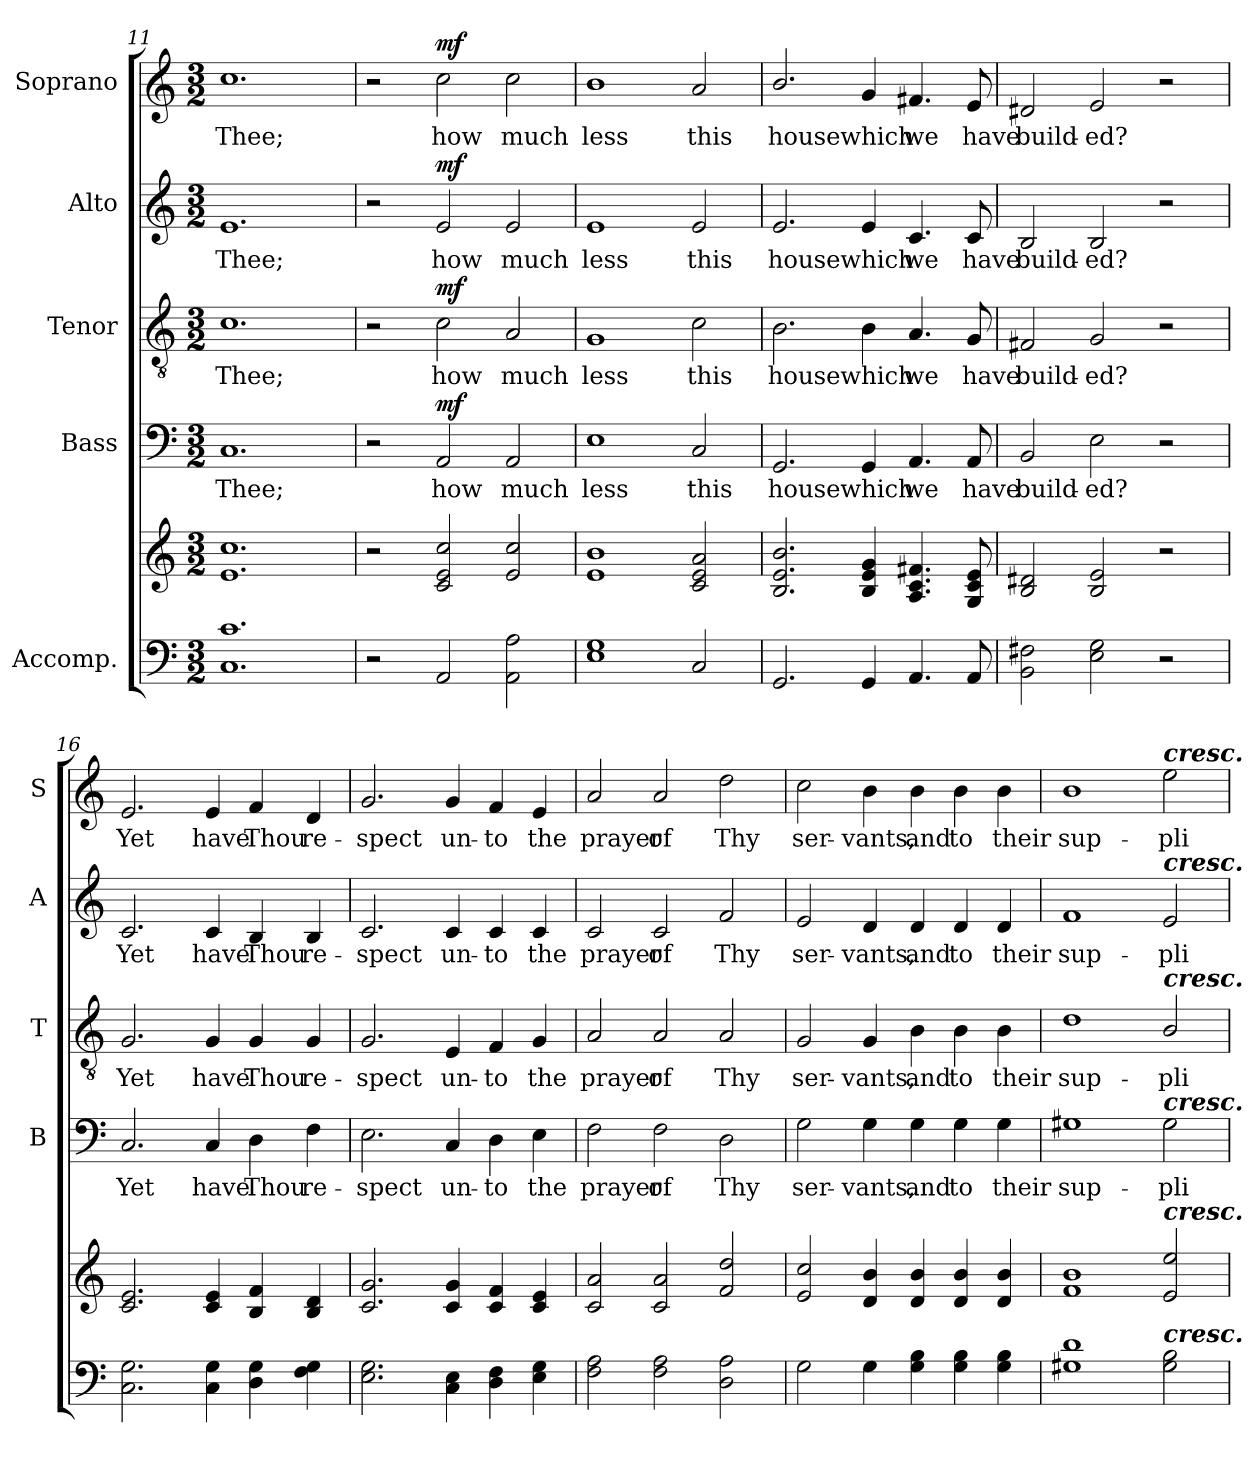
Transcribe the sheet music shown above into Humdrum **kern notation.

**kern	**kern	**dynam	**kern	**text	**dynam	**kern	**text	**dynam	**kern	**text	**dynam	**kern	**text	**dynam
*part5	*part5	*part5	*part4	*part4	*part4	*part3	*part3	*part3	*part2	*part2	*part2	*part1	*part1	*part1
*staff6	*staff5	*staff5/6	*staff4	*staff4	*staff4	*staff3	*staff3	*staff3	*staff2	*staff2	*staff2	*staff1	*staff1	*staff1
*I"Accomp.	*	*	*I"Bass	*	*	*I"Tenor	*	*	*I"Alto	*	*	*I"Soprano	*	*
*	*	*	*I'B	*	*	*I'T	*	*	*I'A	*	*	*I'S	*	*
*clefF4	*clefG2	*	*clefF4	*	*	*clefGv2	*	*	*clefG2	*	*	*clefG2	*	*
*k[]	*k[]	*	*k[]	*	*	*k[]	*	*	*k[]	*	*	*k[]	*	*
*C:	*C:	*	*C:	*	*	*C:	*	*	*C:	*	*	*C:	*	*
*M3/2	*M3/2	*	*M3/2	*	*	*M3/2	*	*	*M3/2	*	*	*M3/2	*	*
=11	=11	=11	=11	=11	=11	=11	=11	=11	=11	=11	=11	=11	=11	=11
!	!	!	!	!LO:LY:b	!	!	!LO:LY:b	!	!	!LO:LY:b	!	!	!LO:LY:b	!
1.C 1.c	1.e 1.cc	.	1.C	Thee;	.	1.c	Thee;	.	1.e	Thee;	.	1.cc	Thee;	.
=12	=12	=12	=12	=12	=12	=12	=12	=12	=12	=12	=12	=12	=12	=12
2r	2r	.	2r	.	.	2r	.	.	2r	.	.	2r	.	.
!	!	!LO:DY:b=2	!	!LO:LY:b	!	!	!LO:LY:b	!	!	!LO:LY:b	!	!	!LO:LY:b	!
!	!	!LO:DY:n=1:b	!	!	!LO:DY:b	!	!	!LO:DY:b	!	!	!LO:DY:b	!	!	!LO:DY:b
2AA/	2c/ 2e/ 2cc/	mf mf	2AA/	how	mf	2c\	how	mf	2e/	how	mf	2cc\	how	mf
!	!	!	!	!LO:LY:b	!	!	!LO:LY:b	!	!	!LO:LY:b	!	!	!LO:LY:b	!
2AA\ 2A\	2e/ 2cc/	.	2AA/	much	.	2A/	much	.	2e/	much	.	2cc\	much	.
!!LO:LB:g=z
=13	=13	=13	=13	=13	=13	=13	=13	=13	=13	=13	=13	=13	=13	=13
!	!	!	!	!LO:LY:b	!	!	!LO:LY:b	!	!	!LO:LY:b	!	!	!LO:LY:b	!
1E 1G	1e 1b	.	1E	less	.	1G	less	.	1e	less	.	1b	less	.
!	!	!	!	!LO:LY:b	!	!	!LO:LY:b	!	!	!LO:LY:b	!	!	!LO:LY:b	!
2C/	2c/ 2e/ 2a/	.	2C/	this	.	2c\	this	.	2e/	this	.	2a/	this	.
=14	=14	=14	=14	=14	=14	=14	=14	=14	=14	=14	=14	=14	=14	=14
!	!	!	!	!LO:LY:b	!	!	!LO:LY:b	!	!	!LO:LY:b	!	!	!LO:LY:b	!
2.GG/	2.B/ 2.e/ 2.b/	.	2.GG/	house	.	2.B\	house	.	2.e/	house	.	2.b/	house	.
!	!	!	!	!LO:LY:b	!	!	!LO:LY:b	!	!	!LO:LY:b	!	!	!LO:LY:b	!
4GG/	4B/ 4e/ 4g/	.	4GG/	which	.	4B\	which	.	4e/	which	.	4g/	which	.
!	!	!	!	!LO:LY:b	!	!	!LO:LY:b	!	!	!LO:LY:b	!	!	!LO:LY:b	!
4.AA/	4.A/ 4.c/ 4.f#X/	.	4.AA/	we	.	4.A/	we	.	4.c/	we	.	4.f#X/	we	.
!	!	!	!	!LO:LY:b	!	!	!LO:LY:b	!	!	!LO:LY:b	!	!	!LO:LY:b	!
8AA/	8G/ 8c/ 8e/	.	8AA/	have	.	8G/	have	.	8c/	have	.	8e/	have	.
=15	=15	=15	=15	=15	=15	=15	=15	=15	=15	=15	=15	=15	=15	=15
!	!	!	!	!LO:LY:b	!	!	!LO:LY:b	!	!	!LO:LY:b	!	!	!LO:LY:b	!
2BB\ 2F#X\	2B/ 2d#X/	.	2BB/	build-	.	2F#X/	build-	.	2B/	build-	.	2d#X/	build-	.
!	!	!	!	!LO:LY:b	!	!	!LO:LY:b	!	!	!LO:LY:b	!	!	!LO:LY:b	!
2E\ 2G\	2B/ 2e/	.	2E\	-ed?	.	2G/	-ed?	.	2B/	-ed?	.	2e/	-ed?	.
2r	2r	.	2r	.	.	2r	.	.	2r	.	.	2r	.	.
=16	=16	=16	=16	=16	=16	=16	=16	=16	=16	=16	=16	=16	=16	=16
!	!	!	!	!LO:LY:b	!	!	!LO:LY:b	!	!	!LO:LY:b	!	!	!LO:LY:b	!
2.C\ 2.G\	2.c/ 2.e/	.	2.C/	Yet	.	2.G/	Yet	.	2.c/	Yet	.	2.e/	Yet	.
!	!	!	!	!LO:LY:b	!	!	!LO:LY:b	!	!	!LO:LY:b	!	!	!LO:LY:b	!
4C\ 4G\	4c/ 4e/	.	4C/	have	.	4G/	have	.	4c/	have	.	4e/	have	.
!	!	!	!	!LO:LY:b	!	!	!LO:LY:b	!	!	!LO:LY:b	!	!	!LO:LY:b	!
4D\ 4G\	4B/ 4f/	.	4D\	Thou	.	4G/	Thou	.	4B/	Thou	.	4f/	Thou	.
!	!	!	!	!LO:LY:b	!	!	!LO:LY:b	!	!	!LO:LY:b	!	!	!LO:LY:b	!
4F\ 4G\	4B/ 4d/	.	4F\	re-	.	4G/	re-	.	4B/	re-	.	4d/	re-	.
=17	=17	=17	=17	=17	=17	=17	=17	=17	=17	=17	=17	=17	=17	=17
!	!	!	!	!LO:LY:b	!	!	!LO:LY:b	!	!	!LO:LY:b	!	!	!LO:LY:b	!
2.E\ 2.G\	2.c/ 2.g/	.	2.E\	-spect	.	2.G/	-spect	.	2.c/	-spect	.	2.g/	-spect	.
!	!	!	!	!LO:LY:b	!	!	!LO:LY:b	!	!	!LO:LY:b	!	!	!LO:LY:b	!
4C\ 4E\	4c/ 4g/	.	4C/	un-	.	4E/	un-	.	4c/	un-	.	4g/	un-	.
!	!	!	!	!LO:LY:b	!	!	!LO:LY:b	!	!	!LO:LY:b	!	!	!LO:LY:b	!
4D\ 4F\	4c/ 4f/	.	4D\	-to	.	4F/	-to	.	4c/	-to	.	4f/	-to	.
!	!	!	!	!LO:LY:b	!	!	!LO:LY:b	!	!	!LO:LY:b	!	!	!LO:LY:b	!
4E\ 4G\	4c/ 4e/	.	4E\	the	.	4G/	the	.	4c/	the	.	4e/	the	.
=18	=18	=18	=18	=18	=18	=18	=18	=18	=18	=18	=18	=18	=18	=18
!	!	!	!	!LO:LY:b	!	!	!LO:LY:b	!	!	!LO:LY:b	!	!	!LO:LY:b	!
2F\ 2A\	2c/ 2a/	.	2F\	prayer	.	2A/	prayer	.	2c/	prayer	.	2a/	prayer	.
!	!	!	!	!LO:LY:b	!	!	!LO:LY:b	!	!	!LO:LY:b	!	!	!LO:LY:b	!
2F\ 2A\	2c/ 2a/	.	2F\	of	.	2A/	of	.	2c/	of	.	2a/	of	.
!	!	!	!	!LO:LY:b	!	!	!LO:LY:b	!	!	!LO:LY:b	!	!	!LO:LY:b	!
2D\ 2A\	2f/ 2dd/	.	2D\	Thy	.	2A/	Thy	.	2f/	Thy	.	2dd\	Thy	.
!!LO:PB:g=z
=19	=19	=19	=19	=19	=19	=19	=19	=19	=19	=19	=19	=19	=19	=19
!	!	!	!	!LO:LY:b	!	!	!LO:LY:b	!	!	!LO:LY:b	!	!	!LO:LY:b	!
2G\	2e/ 2cc/	.	2G\	ser-	.	2G/	ser-	.	2e/	ser-	.	2cc\	ser-	.
!	!	!	!	!LO:LY:b	!	!	!LO:LY:b	!	!	!LO:LY:b	!	!	!LO:LY:b	!
4G\	4d/ 4b/	.	4G\	-vants,	.	4G/	-vants,	.	4d/	-vants,	.	4b\	-vants,	.
!	!	!	!	!LO:LY:b	!	!	!LO:LY:b	!	!	!LO:LY:b	!	!	!LO:LY:b	!
4G\ 4B\	4d/ 4b/	.	4G\	and	.	4B\	and	.	4d/	and	.	4b\	and	.
!	!	!	!	!LO:LY:b	!	!	!LO:LY:b	!	!	!LO:LY:b	!	!	!LO:LY:b	!
4G\ 4B\	4d/ 4b/	.	4G\	to	.	4B\	to	.	4d/	to	.	4b\	to	.
!	!	!	!	!LO:LY:b	!	!	!LO:LY:b	!	!	!LO:LY:b	!	!	!LO:LY:b	!
4G\ 4B\	4d/ 4b/	.	4G\	their	.	4B\	their	.	4d/	their	.	4b\	their	.
=20	=20	=20	=20	=20	=20	=20	=20	=20	=20	=20	=20	=20	=20	=20
!	!	!	!	!LO:LY:b	!	!	!LO:LY:b	!	!	!LO:LY:b	!	!	!LO:LY:b	!
1G#X 1d	1f 1b	.	1G#X	sup-	.	1d	sup-	.	1f	sup-	.	1b	sup-	.
!	!	!	!	!	!	!	!	!	!	!	!	!LO:TX:a:Bi:t=cresc.	!	!
!	!	!	!	!	!	!	!	!	!LO:TX:a:Bi:t=cresc.	!	!	!	!	!
!	!	!	!	!	!	!LO:TX:a:Bi:t=cresc.	!	!	!	!	!	!	!	!
!	!	!	!LO:TX:a:Bi:t=cresc.	!	!	!	!	!	!	!	!	!	!	!
!	!LO:TX:a:Bi:t=cresc.	!	!	!	!	!	!	!	!	!	!	!	!	!
!LO:TX:a:Bi:t=cresc.	!	!	!	!	!	!	!	!	!	!	!	!	!	!
!	!	!	!	!LO:LY:b	!	!	!LO:LY:b	!	!	!LO:LY:b	!	!	!LO:LY:b	!
2G#\ 2B\	2e/ 2ee/	.	2G#\	-pli-	.	2B/	-pli-	.	2e/	-pli-	.	2ee\	-pli-	.
=	=	=	=	=	=	=	=	=	=	=	=	=	=	=
*-	*-	*-	*-	*-	*-	*-	*-	*-	*-	*-	*-	*-	*-	*-
